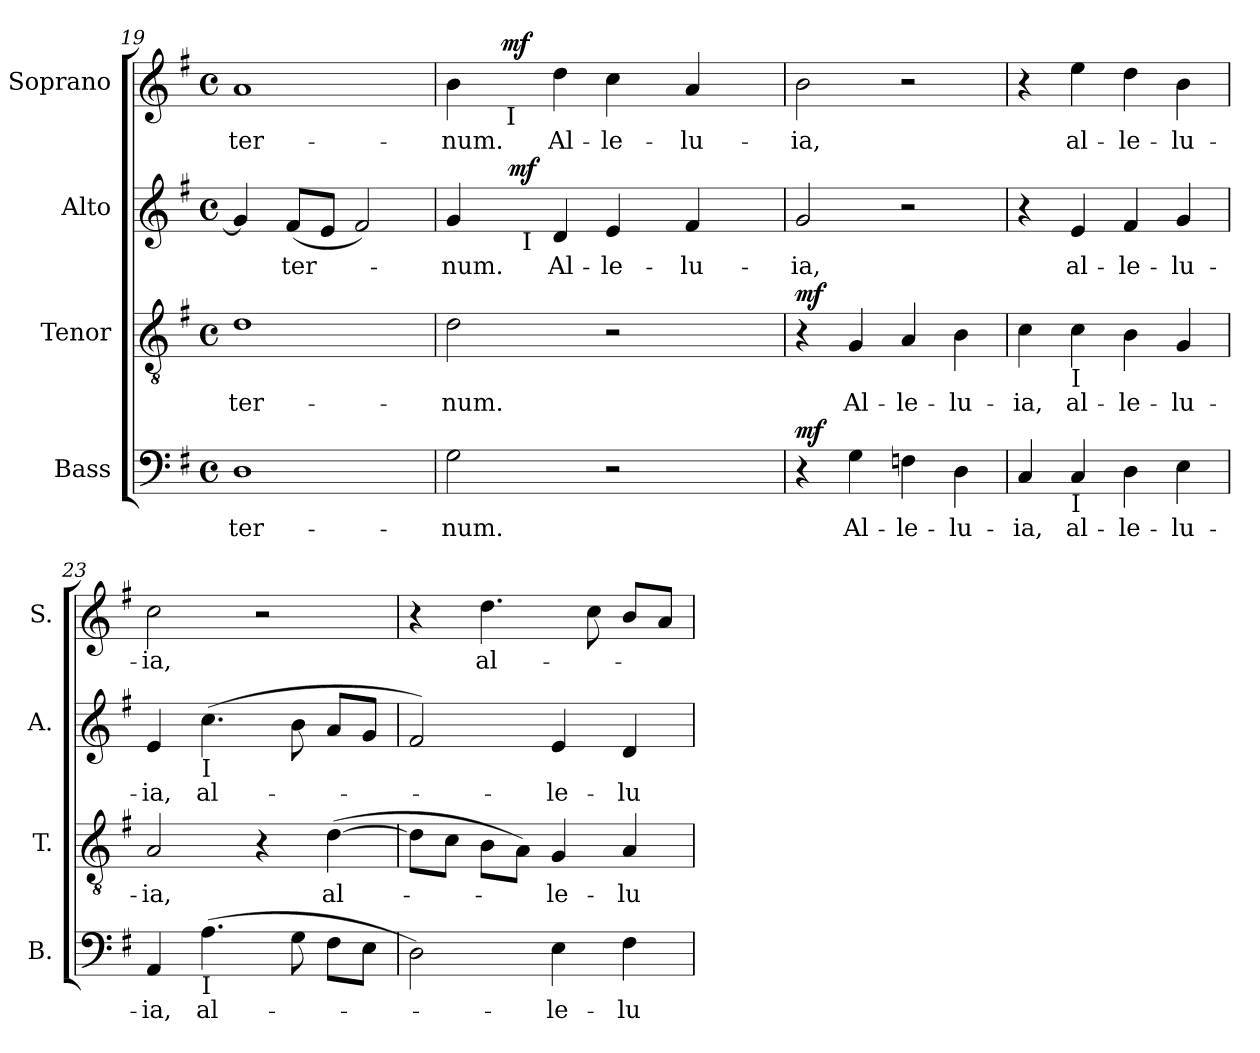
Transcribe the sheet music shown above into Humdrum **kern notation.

**kern	**text	**dynam	**kern	**text	**dynam	**kern	**text	**dynam	**kern	**text	**dynam
*part4	*part4	*part4	*part3	*part3	*part3	*part2	*part2	*part2	*part1	*part1	*part1
*staff4	*staff4	*staff4	*staff3	*staff3	*staff3	*staff2	*staff2	*staff2	*staff1	*staff1	*staff1
*I"Bass	*	*	*I"Tenor	*	*	*I"Alto	*	*	*I"Soprano	*	*
*I'B.	*	*	*I'T.	*	*	*I'A.	*	*	*I'S.	*	*
!!LO:PB:g=z
*clefF4	*	*	*clefGv2	*	*	*clefG2	*	*	*clefG2	*	*
*	*	*	*ITrd7c12	*	*	*	*	*	*	*	*
*k[f#]	*	*	*k[f#]	*	*	*k[f#]	*	*	*k[f#]	*	*
*G:	*	*	*G:	*	*	*G:	*	*	*G:	*	*
*M4/4	*	*	*M4/4	*	*	*M4/4	*	*	*M4/4	*	*
*met(c)	*	*	*met(c)	*	*	*met(c)	*	*	*met(c)	*	*
=19	=19	=19	=19	=19	=19	=19	=19	=19	=19	=19	=19
!	!LO:LY:b:color=#000000	!	!	!	!	!	!	!	!	!	!
!	!	!	!	!LO:LY:b:color=#000000	!	!	!	!	!	!	!
!	!	!	!	!	!	!	!	!	!	!LO:LY:b:color=#000000	!
1Di	-ter-	.	1Di	-ter-	.	4gi/]	.	.	1ai	-ter-	.
!	!	!	!	!	!	!	!LO:LY:b:color=#000000	!	!	!	!
.	.	.	.	.	.	(8f#i/L	-ter-	.	.	.	.
.	.	.	.	.	.	8ei/J	.	.	.	.	.
.	.	.	.	.	.	2f#i/)	.	.	.	.	.
=20	=20	=20	=20	=20	=20	=20	=20	=20	=20	=20	=20
!	!LO:LY:b:color=#000000	!	!	!	!	!	!	!	!	!	!
!	!	!	!	!LO:LY:b:color=#000000	!	!	!	!	!	!	!
!	!	!	!	!	!	!	!LO:LY:b:color=#000000	!	!	!	!
!	!	!	!	!	!	!	!	!	!	!LO:LY:b:color=#000000	!
*	*	*	*	*	*	*^	*	*	*^	*	*
*	*	*	*	*	*	*	*^	*	*	*	*^	*	*
2Gi\	-num.	.	2Di\	-num.	.	4gi/	8ryy	8ryy	-num.	.	4bi\	16ryy	16ryy	-num.	.
.	.	.	.	.	.	.	.	.	.	.	.	32ryy	32ryy	.	.
.	.	.	.	.	.	.	.	.	.	.	.	64ryy	64ryy	.	.
.	.	.	.	.	.	.	.	.	.	.	.	128ryy	128ryy	.	.
.	.	.	.	.	.	.	.	.	.	.	.	512ryy	256ryy	.	.
.	.	.	.	.	.	.	.	.	.	.	.	2ryy	.	.	mf
.	.	.	.	.	.	.	.	.	.	.	.	.	1024ryy	.	.
!	!	!	!	!	!	!	!	!	!	!	!	!	!LO:TX:b:t=I	!	!
.	.	.	.	.	.	.	.	.	.	.	.	.	2ryy	.	.
.	.	.	.	.	.	.	2..ryy	64ryy	.	mf	.	.	.	.	.
.	.	.	.	.	.	.	.	512.ryy	.	.	.	.	.	.	.
!	!	!	!	!	!	!	!	!LO:TX:b:t=I	!	!	!	!	!	!	!
.	.	.	.	.	.	.	.	2ryy	.	.	.	.	.	.	.
!	!	!	!	!	!	!	!	!	!LO:LY:b:color=#000000	!	!	!	!	!	!
!	!	!	!	!	!	!	!	!	!	!	!	!	!	!LO:LY:b:color=#000000	!
.	.	.	.	.	.	4di/	.	.	Al-	.	4ddi\	.	.	Al-	.
!	!	!	!	!	!	!	!	!	!LO:LY:b:color=#000000	!	!	!	!	!	!
!	!	!	!	!	!	!	!	!	!	!	!	!	!	!LO:LY:b:color=#000000	!
2r	.	.	2r	.	.	4ei/	.	.	-le-	.	4cci\	.	.	-le-	.
.	.	.	.	.	.	.	.	.	.	.	.	4ryy	.	.	.
.	.	.	.	.	.	.	.	.	.	.	.	.	4ryy	.	.
.	.	.	.	.	.	.	.	4ryy	.	.	.	.	.	.	.
!	!	!	!	!	!	!	!	!	!LO:LY:b:color=#000000	!	!	!	!	!	!
!	!	!	!	!	!	!	!	!	!	!	!	!	!	!LO:LY:b:color=#000000	!
.	.	.	.	.	.	4f#i/	.	.	-lu-	.	4ai/	.	.	-lu-	.
.	.	.	.	.	.	.	.	.	.	.	.	8ryy	.	.	.
.	.	.	.	.	.	.	.	.	.	.	.	.	8ryy	.	.
.	.	.	.	.	.	.	.	16ryy	.	.	.	.	.	.	.
.	.	.	.	.	.	.	.	32ryy	.	.	.	.	.	.	.
.	.	.	.	.	.	.	.	128ryy	.	.	.	.	.	.	.
.	.	.	.	.	.	.	.	.	.	.	.	256.ryy	.	.	.
.	.	.	.	.	.	.	.	256ryy	.	.	.	.	.	.	.
.	.	.	.	.	.	.	.	.	.	.	.	.	512.ryy	.	.
.	.	.	.	.	.	.	.	1024ryy	.	.	.	.	.	.	.
*	*	*	*	*	*	*v	*v	*v	*	*	*	*	*	*	*
*	*	*	*	*	*	*	*	*	*v	*v	*v	*	*
=21	=21	=21	=21	=21	=21	=21	=21	=21	=21	=21	=21
*	*	*	*	*	*	*^	*	*	*^	*	*
*	*	*	*	*	*	*	*^	*	*	*	*^	*	*
!	!	!	!	!	!	!	!	!	!LO:LY:b:color=#000000	!	!	!	!	!	!
*	*	*	*	*	*	*v	*v	*v	*	*	*	*	*	*	*
*	*	*	*	*	*	*	*	*	*v	*v	*v	*	*
*	*	*	*	*	*	*^	*	*	*^	*	*
*	*	*	*	*	*	*	*^	*	*	*	*^	*	*
!	!	!	!	!	!	!	!	!	!	!	!	!	!	!LO:LY:b:color=#000000	!
*	*	*	*	*	*	*v	*v	*v	*	*	*	*	*	*	*
*	*	*	*	*	*	*	*	*	*v	*v	*v	*	*
4r	.	mf	4r	.	mf	2gi/	-ia,	.	2bi\	-ia,	.
!	!LO:LY:b:color=#000000	!	!	!	!	!	!	!	!	!	!
!	!	!	!	!LO:LY:b:color=#000000	!	!	!	!	!	!	!
4Gi\	Al-	.	4GGi/	Al-	.	.	.	.	.	.	.
!	!LO:LY:b:color=#000000	!	!	!	!	!	!	!	!	!	!
!	!	!	!	!LO:LY:b:color=#000000	!	!	!	!	!	!	!
4Fni\	-le-	.	4AAi/	-le-	.	2r	.	.	2r	.	.
!	!LO:LY:b:color=#000000	!	!	!	!	!	!	!	!	!	!
!	!	!	!	!LO:LY:b:color=#000000	!	!	!	!	!	!	!
4Di\	-lu-	.	4BBi\	-lu-	.	.	.	.	.	.	.
=22	=22	=22	=22	=22	=22	=22	=22	=22	=22	=22	=22
!	!LO:LY:b:color=#000000	!	!	!	!	!	!	!	!	!	!
!	!	!	!	!LO:LY:b:color=#000000	!	!	!	!	!	!	!
4Ci/	-ia,	.	4Ci\	-ia,	.	4r	.	.	4r	.	.
!	!LO:LY:b:color=#000000	!	!	!	!	!	!	!	!	!	!
!	!	!	!	!LO:LY:b:color=#000000	!	!	!	!	!	!	!
!	!	!	!	!	!	!	!LO:LY:b:color=#000000	!	!	!	!
!	!	!	!LO:TX:b:t=I	!	!	!	!	!	!	!	!
!LO:TX:b:t=I	!	!	!	!	!	!	!	!	!	!	!
!	!	!	!	!	!	!	!	!	!	!LO:LY:b:color=#000000	!
4Ci/	al-	.	4Ci\	al-	.	4ei/	al-	.	4eei\	al-	.
!	!LO:LY:b:color=#000000	!	!	!	!	!	!	!	!	!	!
!	!	!	!	!LO:LY:b:color=#000000	!	!	!	!	!	!	!
!	!	!	!	!	!	!	!LO:LY:b:color=#000000	!	!	!	!
!	!	!	!	!	!	!	!	!	!	!LO:LY:b:color=#000000	!
4Di\	-le-	.	4BBi\	-le-	.	4f#i/	-le-	.	4ddi\	-le-	.
!	!LO:LY:b:color=#000000	!	!	!	!	!	!	!	!	!	!
!	!	!	!	!LO:LY:b:color=#000000	!	!	!	!	!	!	!
!	!	!	!	!	!	!	!LO:LY:b:color=#000000	!	!	!	!
!	!	!	!	!	!	!	!	!	!	!LO:LY:b:color=#000000	!
4Ei\	-lu-	.	4GGi/	-lu-	.	4gi/	-lu-	.	4bi\	-lu-	.
=23	=23	=23	=23	=23	=23	=23	=23	=23	=23	=23	=23
!	!LO:LY:b:color=#000000	!	!	!	!	!	!	!	!	!	!
!	!	!	!	!LO:LY:b:color=#000000	!	!	!	!	!	!	!
!	!	!	!	!	!	!	!LO:LY:b:color=#000000	!	!	!	!
!	!	!	!	!	!	!	!	!	!	!LO:LY:b:color=#000000	!
4AAi/	-ia,	.	2AAi/	-ia,	.	4ei/	-ia,	.	2cci\	-ia,	.
!	!LO:LY:b:color=#000000	!	!	!	!	!	!	!	!	!	!
!	!	!	!	!	!	!LO:TX:b:t=I	!	!	!	!	!
!LO:TX:b:t=I	!	!	!	!	!	!	!	!	!	!	!
!	!	!	!	!	!	!	!LO:LY:b:color=#000000	!	!	!	!
(4.Ai\	al-	.	.	.	.	(4.cci\	al-	.	.	.	.
.	.	.	4r	.	.	.	.	.	2r	.	.
8Gi\	.	.	.	.	.	8bi\	.	.	.	.	.
!	!	!	!	!LO:LY:b:color=#000000	!	!	!	!	!	!	!
8F#i\L	.	.	([4Di\	al-	.	8ai/L	.	.	.	.	.
8Ei\J	.	.	.	.	.	8gi/J	.	.	.	.	.
=24	=24	=24	=24	=24	=24	=24	=24	=24	=24	=24	=24
2Di\)	.	.	8Di\L]	.	.	2f#i/)	.	.	4r	.	.
.	.	.	8Ci\J	.	.	.	.	.	.	.	.
!	!	!	!	!	!	!	!	!	!	!LO:LY:b:color=#000000	!
.	.	.	8BBi\L	.	.	.	.	.	4.ddi\	al-	.
.	.	.	8AAi\J)	.	.	.	.	.	.	.	.
!	!LO:LY:b:color=#000000	!	!	!	!	!	!	!	!	!	!
!	!	!	!	!LO:LY:b:color=#000000	!	!	!	!	!	!	!
!	!	!	!	!	!	!	!LO:LY:b:color=#000000	!	!	!	!
4Ei\	-le-	.	4GGi/	-le-	.	4ei/	-le-	.	.	.	.
.	.	.	.	.	.	.	.	.	8cci\	.	.
!	!LO:LY:b:color=#000000	!	!	!	!	!	!	!	!	!	!
!	!	!	!	!LO:LY:b:color=#000000	!	!	!	!	!	!	!
!	!	!	!	!	!	!	!LO:LY:b:color=#000000	!	!	!	!
4F#i\	-lu-	.	4AAi/	-lu-	.	4di/	-lu-	.	8bi/L	.	.
.	.	.	.	.	.	.	.	.	8ai/J	.	.
=	=	=	=	=	=	=	=	=	=	=	=
*-	*-	*-	*-	*-	*-	*-	*-	*-	*-	*-	*-
